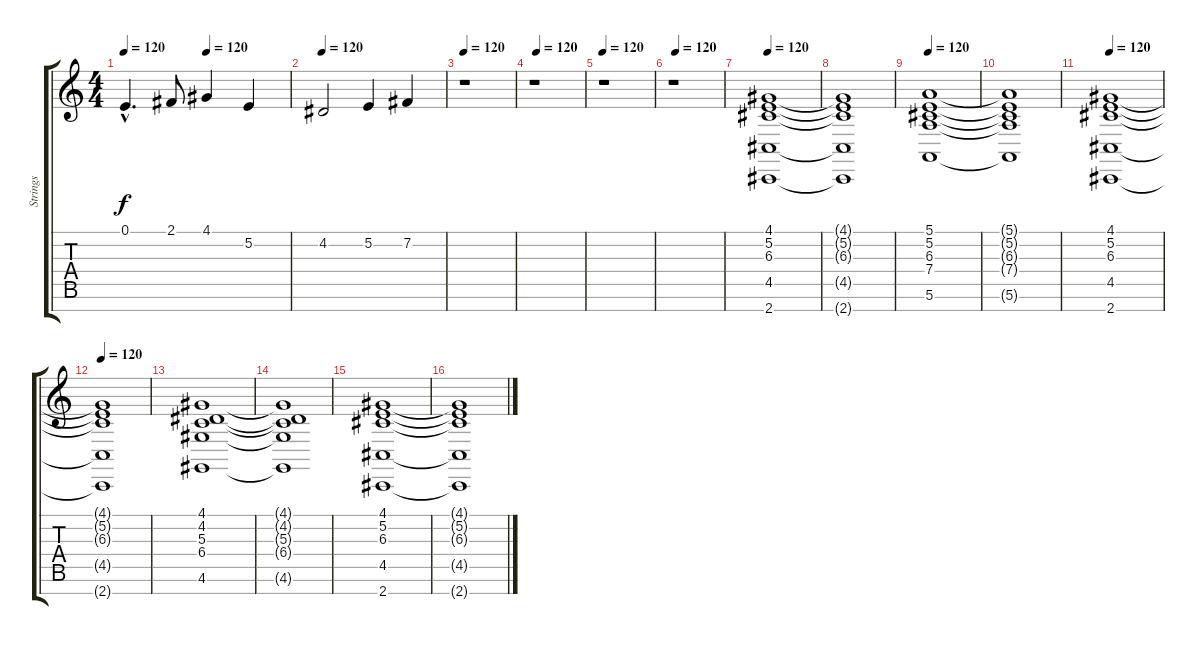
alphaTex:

\track ("Strings" "Strings") {instrument stringensemble1}
\staff {score tabs}
\tuning (E4 B3 G3 D3 A2 E2 B1) {hide}
\ts (4 4)
\tempo 120
\tempo (120 0.5)
\clef g2
\ks c
0.1{hac}.4{d dy f} 2.1.8 4.1.4 5.2.4 |
\tempo 120
4.2.2 5.2.4 7.2.4 |
\tempo 120
r.1 |
\tempo (120 0.0625)
r.1 |
\tempo 120
r.1 |
\tempo (120 0.0625)
r.1 |
\tempo 120
(4.1 5.2 6.3 4.5 2.7).1 |
(4.1{t} 5.2{t} 6.3{t} 4.5{t} 2.7{t}).1 |
\tempo 120
(5.1 5.2 6.3 7.4 5.6).1 |
(5.1{t} 5.2{t} 6.3{t} 7.4{t} 5.6{t}).1 |
\tempo 120
(4.1 5.2 6.3 4.5 2.7).1 |
\tempo 120
(4.1{t} 5.2{t} 6.3{t} 4.5{t} 2.7{t}).1 |
(4.1 4.2 5.3 6.4 4.6).1 |
(4.1{t} 4.2{t} 5.3{t} 6.4{t} 4.6{t}).1 |
(4.1 5.2 6.3 4.5 2.7).1 |
(4.1{t} 5.2{t} 6.3{t} 4.5{t} 2.7{t}).1
